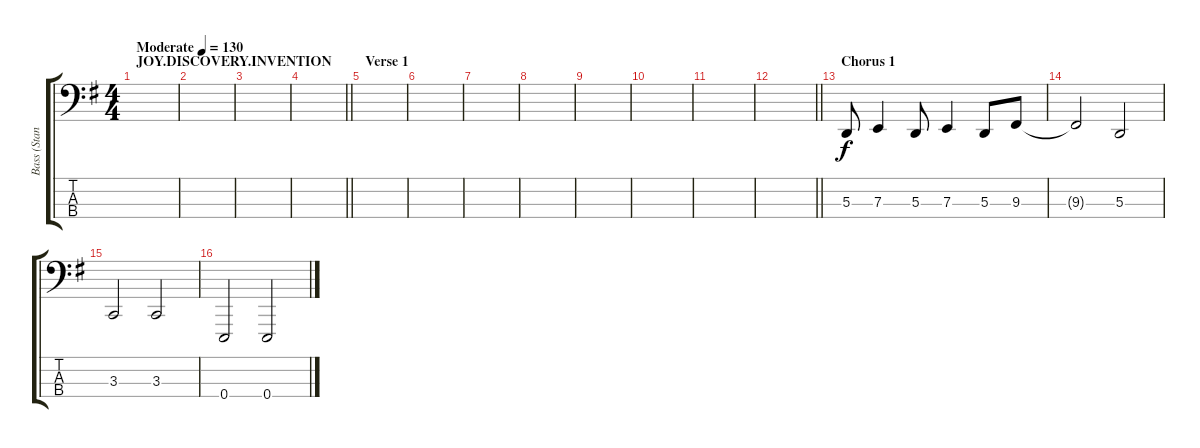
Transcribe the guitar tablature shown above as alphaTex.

\track ("Bass (Standard Tuning) - James Johnston" "Bass (Stan") {instrument acousticgrandpiano}
\staff {score tabs}
\tuning (G2 D2 A1 E1) {hide}
\ts (4 4)
\section ("" "JOY.DISCOVERY.INVENTION")
\tempo (130 "Moderate")
\clef f4
\ks eminor
|
|
|
\barLineRight lightlight
|
\section ("" "Verse 1")
|
|
|
|
|
|
|
\barLineRight lightlight
|
\section ("" "Chorus 1")
5.3.8 7.3.4 5.3.8 7.3.4 5.3.8 9.3.8 |
9.3{t}.2 5.3.2 |
3.3.2 3.3.2 |
0.4.2 0.4.2
